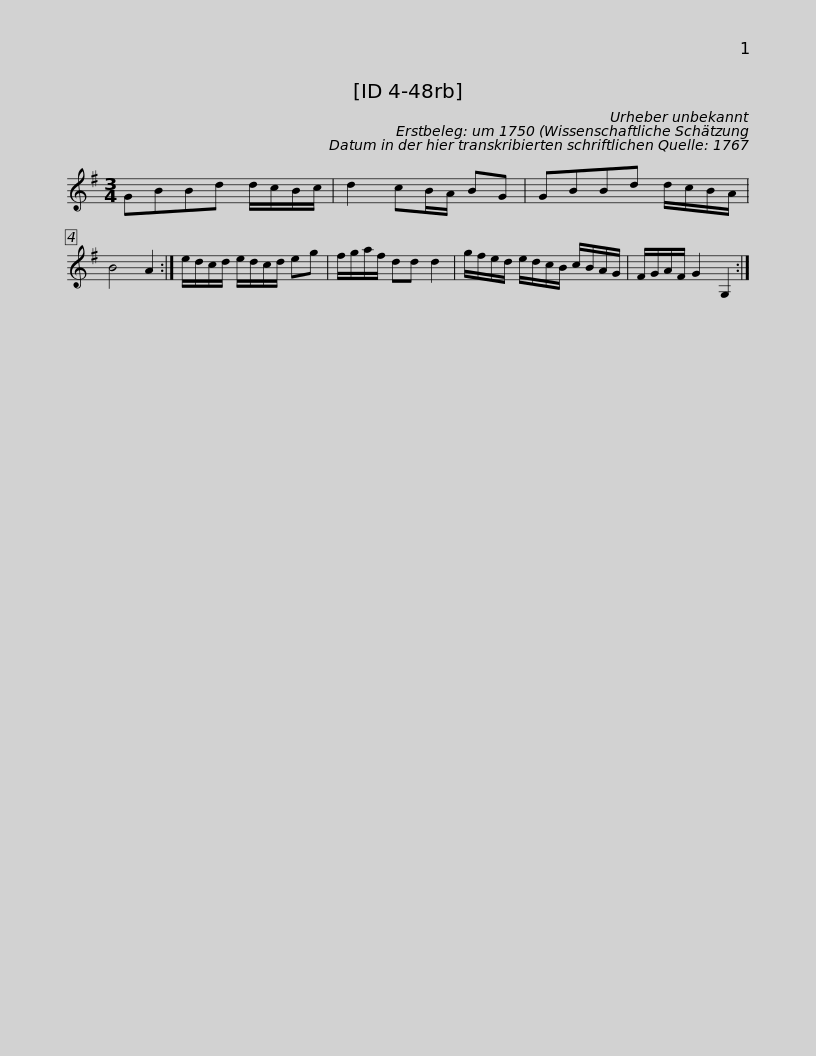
X:1
L:1/8
M:3/4
I:linebreak $
K:G
V:1 treble
V:1
 GBBd d/c/B/c/ | d2 cB/A/ BG | GBBd d/c/B/A/ | B4 A2 :| e/d/c/d/ e/d/c/d/ eg | %5
 f/g/a/f/ dd d2 |$ g/f/e/d/ e/d/c/B/ c/B/A/G/ | F/G/A/F/ G2 G,2 :| %8
